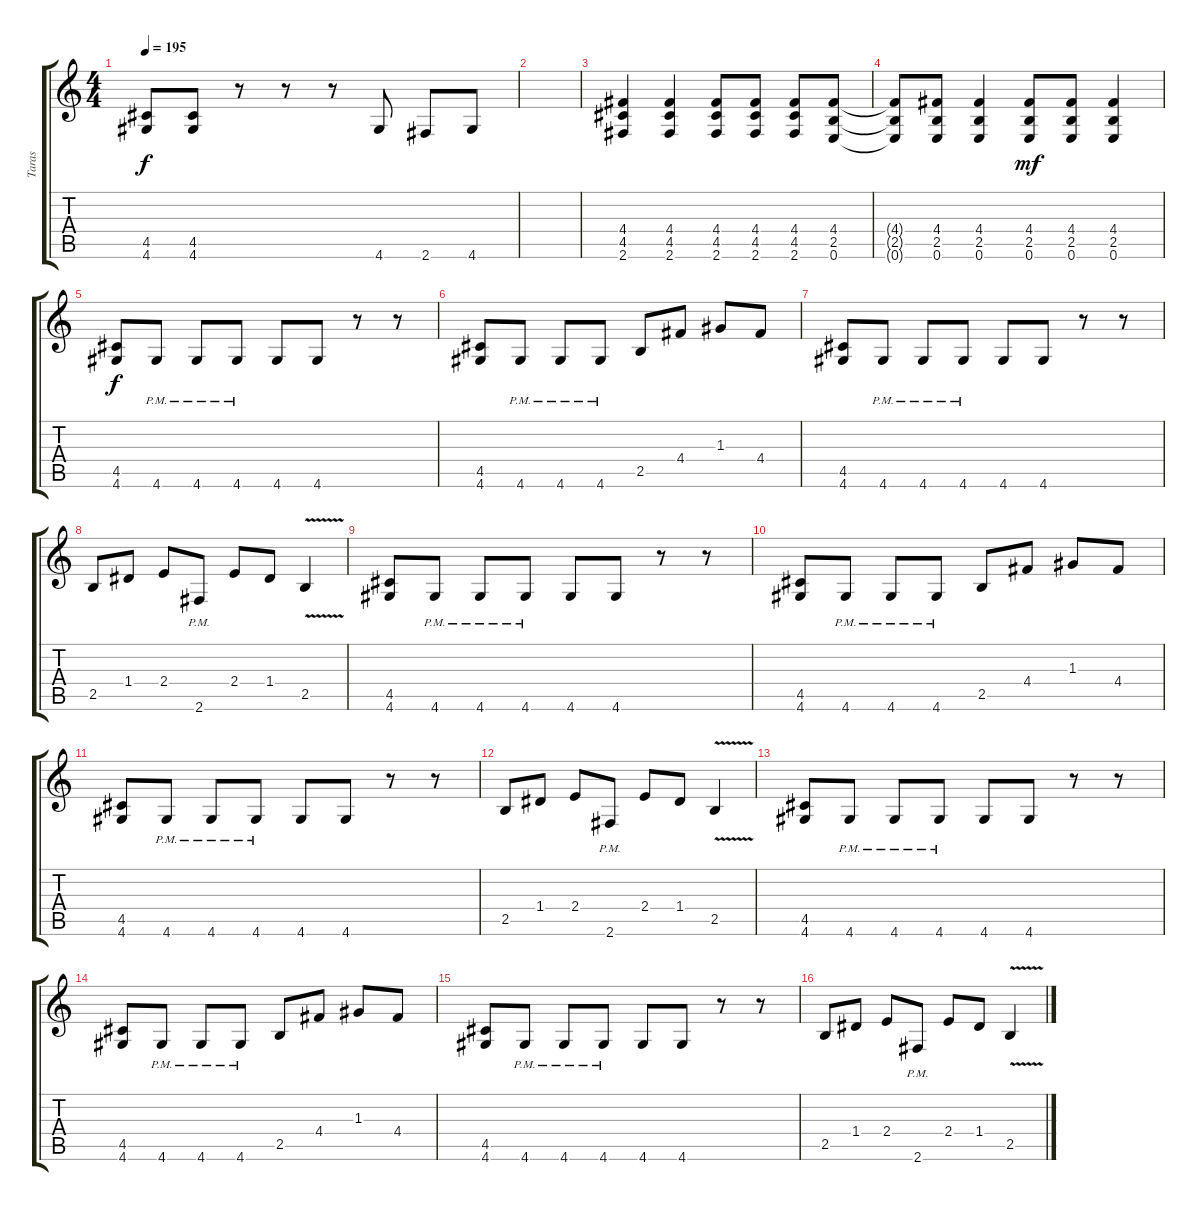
\track ("Taras" "Taras") {instrument distortionguitar}
\staff {score tabs}
\tuning (E4 B3 G3 D3 A2 E2) {hide}
\ts (4 4)
\tempo 195
\clef g2
\ks c
(4.5 4.6).8{dy f} (4.5 4.6).8 r.8 r.8 r.8 4.6.8 2.6.8 4.6.8 |
|
(4.4 4.5 2.6).4 (4.4 4.5 2.6).4 (4.4 4.5 2.6).8 (4.4 4.5 2.6).8 (4.4 4.5 2.6).8 (4.4 2.5 0.6).8 |
(4.4{t} 2.5{t} 0.6{t}).8 (4.4 2.5 0.6).8 (4.4 2.5 0.6).4 (4.4 2.5 0.6).8{dy mf} (4.4 2.5 0.6).8 (4.4 2.5 0.6).4 |
(4.5 4.6).8{dy f} 4.6{pm}.8 4.6{pm}.8 4.6{pm}.8 4.6.8 4.6.8 r.8 r.8 |
(4.5 4.6).8 4.6{pm}.8 4.6{pm}.8 4.6{pm}.8 2.5.8 4.4.8 1.3.8 4.4.8 |
(4.5 4.6).8 4.6{pm}.8 4.6{pm}.8 4.6{pm}.8 4.6.8 4.6.8 r.8 r.8 |
2.5.8 1.4.8 2.4.8 2.6{pm}.8 2.4.8 1.4.8 2.5{v}.4 |
(4.5 4.6).8 4.6{pm}.8 4.6{pm}.8 4.6{pm}.8 4.6.8 4.6.8 r.8 r.8 |
(4.5 4.6).8 4.6{pm}.8 4.6{pm}.8 4.6{pm}.8 2.5.8 4.4.8 1.3.8 4.4.8 |
(4.5 4.6).8 4.6{pm}.8 4.6{pm}.8 4.6{pm}.8 4.6.8 4.6.8 r.8 r.8 |
2.5.8 1.4.8 2.4.8 2.6{pm}.8 2.4.8 1.4.8 2.5{v}.4 |
(4.5 4.6).8 4.6{pm}.8 4.6{pm}.8 4.6{pm}.8 4.6.8 4.6.8 r.8 r.8 |
(4.5 4.6).8 4.6{pm}.8 4.6{pm}.8 4.6{pm}.8 2.5.8 4.4.8 1.3.8 4.4.8 |
(4.5 4.6).8 4.6{pm}.8 4.6{pm}.8 4.6{pm}.8 4.6.8 4.6.8 r.8 r.8 |
2.5.8 1.4.8 2.4.8 2.6{pm}.8 2.4.8 1.4.8 2.5{v}.4
